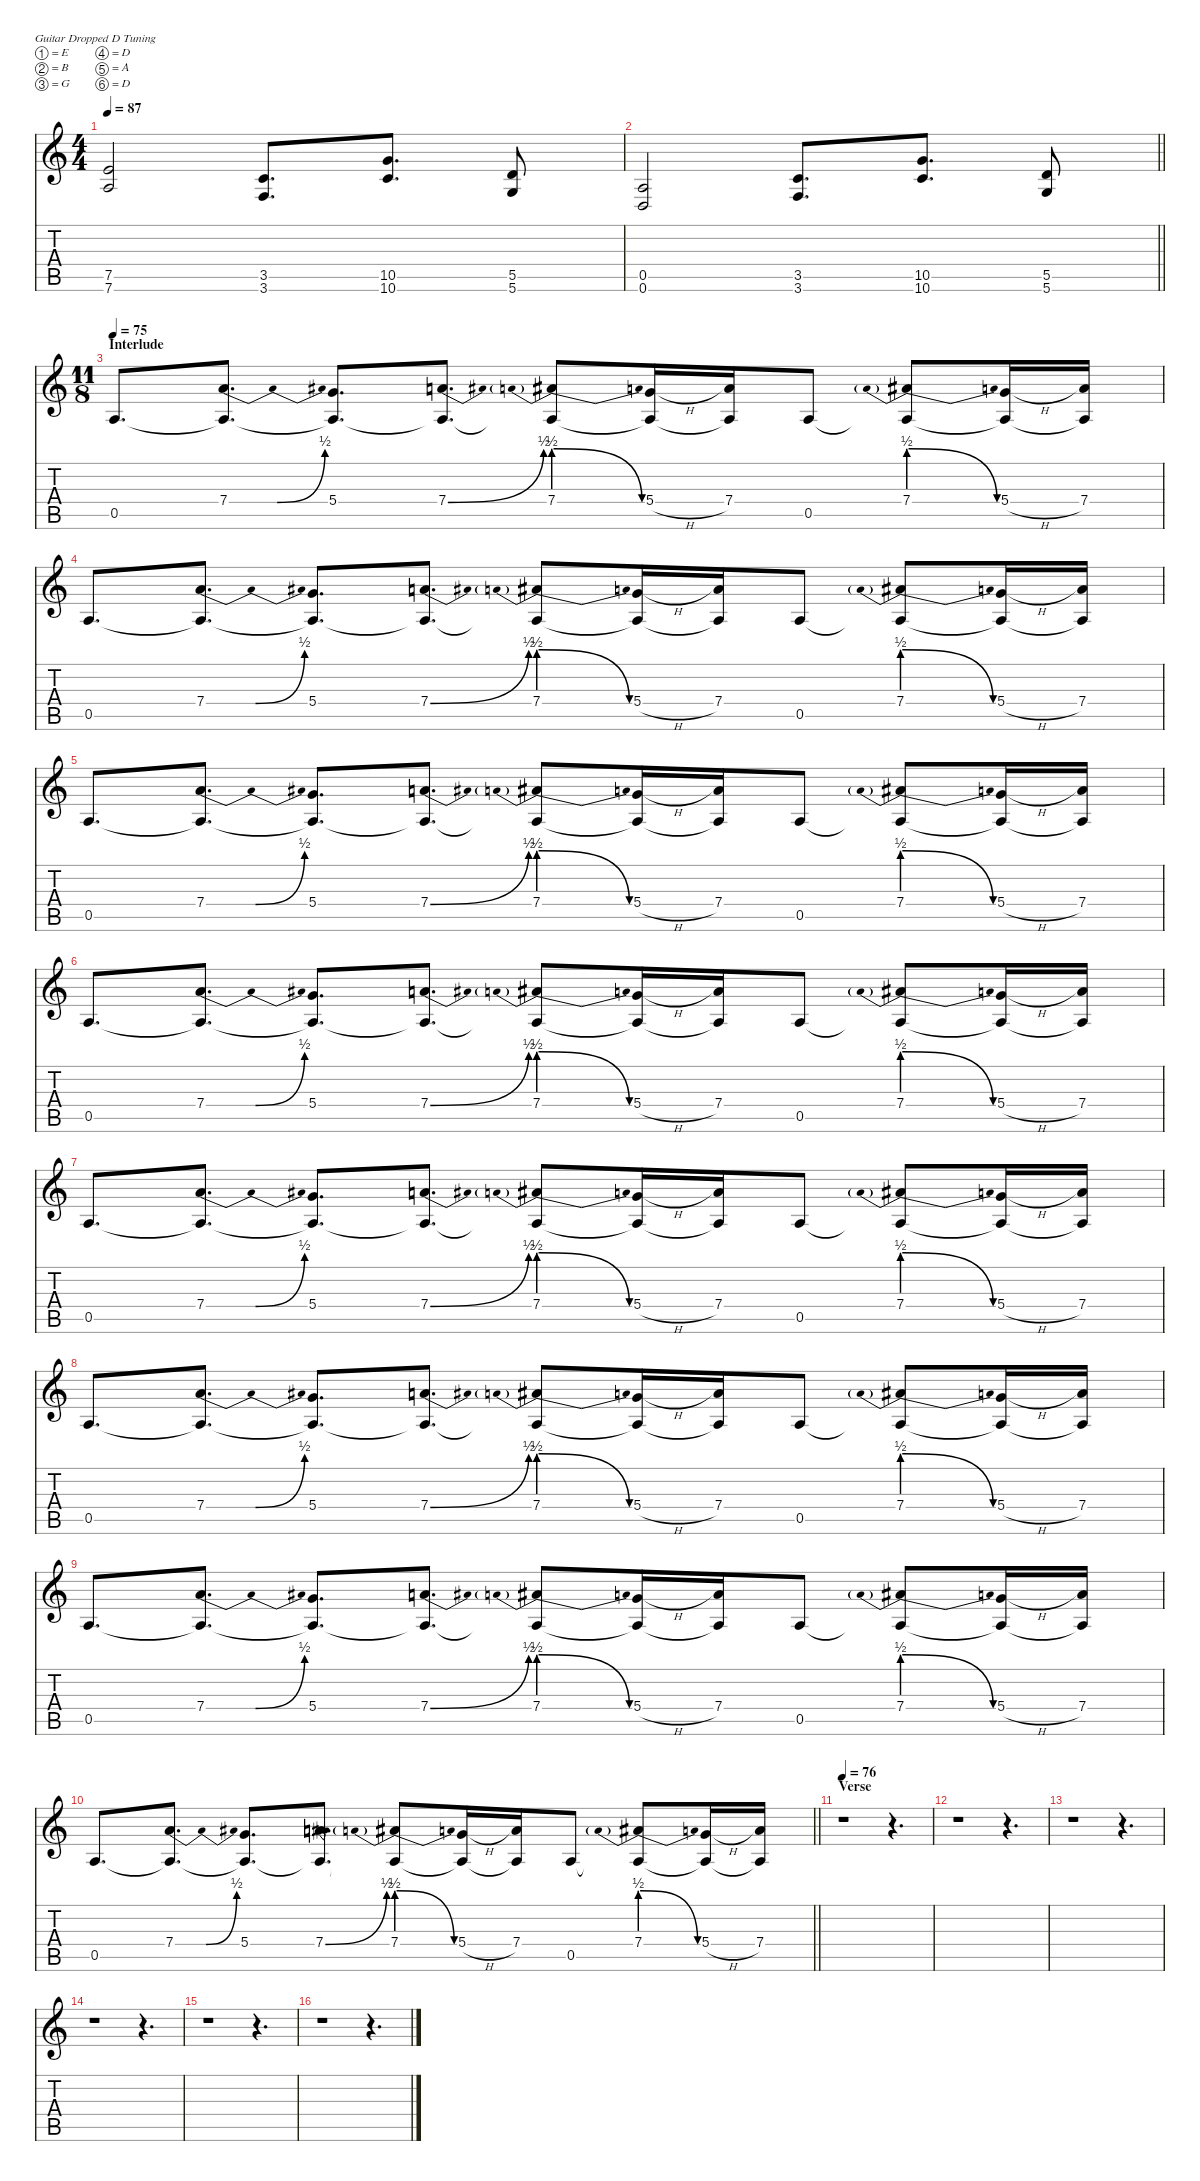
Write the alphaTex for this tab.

\defaultSystemsLayout 4
\hideDynamics
\bracketExtendMode nobrackets
\singleTrackTrackNamePolicy hidden
\multiTrackTrackNamePolicy hidden
\otherSystemsTrackNameOrientation horizontal
\track ("Right Guitar" "dist.guit.") {mute instrument distortionguitar}
\staff {score tabs}
\tuning (E4 B3 G3 D3 A2 D2)
\ts (4 4)
\section ("" "")
\tempo 87
\clef g2
\ks c
(7.5 7.6).2{dy f} (3.5 3.6).8{d} (10.5 10.6).8{d} (5.5 5.6).8 |
\barLineRight lightlight
(0.5 0.6).2 (3.5 3.6).8{d} (10.5 10.6).8{d} (5.5 5.6).8 |
\ts (11 8)
\beaming (8 3 3 3 2)
\section ("" "Interlude")
\tempo 75
0.5.8{d} (7.4{be (bendrelease 0 0 25.0000008 2 39.999998399999996 2 19.999999199999998 0)} 0.5{t}).8{d} (5.4 0.5{t}).8{d} (7.4{be (bend 0 0 25.0000008 2)} 0.5{t}).8{d} (7.4{be (prebendrelease 0 2 30 0)} 0.5{t}).8 (5.4{h} 0.5{t}).16 (7.4 0.5{t}).16{dy ff} 0.5.8{dy f} (7.4{be (prebendrelease 0 2 30 0)} 0.5{t}).8 (5.4{h} 0.5{t}).16 (7.4 0.5{t}).16{dy ff} |
0.5.8{d dy f} (7.4{be (bendrelease 0 0 25.0000008 2 39.999998399999996 2 19.999999199999998 0)} 0.5{t}).8{d} (5.4 0.5{t}).8{d} (7.4{be (bend 0 0 25.0000008 2)} 0.5{t}).8{d} (7.4{be (prebendrelease 0 2 30 0)} 0.5{t}).8 (5.4{h} 0.5{t}).16 (7.4 0.5{t}).16{dy ff} 0.5.8{dy f} (7.4{be (prebendrelease 0 2 30 0)} 0.5{t}).8 (5.4{h} 0.5{t}).16 (7.4 0.5{t}).16{dy ff} |
0.5.8{d dy f} (7.4{be (bendrelease 0 0 25.0000008 2 39.999998399999996 2 19.999999199999998 0)} 0.5{t}).8{d} (5.4 0.5{t}).8{d} (7.4{be (bend 0 0 25.0000008 2)} 0.5{t}).8{d} (7.4{be (prebendrelease 0 2 30 0)} 0.5{t}).8 (5.4{h} 0.5{t}).16 (7.4 0.5{t}).16{dy ff} 0.5.8{dy f} (7.4{be (prebendrelease 0 2 30 0)} 0.5{t}).8 (5.4{h} 0.5{t}).16 (7.4 0.5{t}).16{dy ff} |
0.5.8{d dy f} (7.4{be (bendrelease 0 0 25.0000008 2 39.999998399999996 2 19.999999199999998 0)} 0.5{t}).8{d} (5.4 0.5{t}).8{d} (7.4{be (bend 0 0 25.0000008 2)} 0.5{t}).8{d} (7.4{be (prebendrelease 0 2 30 0)} 0.5{t}).8 (5.4{h} 0.5{t}).16 (7.4 0.5{t}).16{dy ff} 0.5.8{dy f} (7.4{be (prebendrelease 0 2 30 0)} 0.5{t}).8 (5.4{h} 0.5{t}).16 (7.4 0.5{t}).16{dy ff} |
0.5.8{d dy f} (7.4{be (bendrelease 0 0 25.0000008 2 39.999998399999996 2 19.999999199999998 0)} 0.5{t}).8{d} (5.4 0.5{t}).8{d} (7.4{be (bend 0 0 25.0000008 2)} 0.5{t}).8{d} (7.4{be (prebendrelease 0 2 30 0)} 0.5{t}).8 (5.4{h} 0.5{t}).16 (7.4 0.5{t}).16{dy ff} 0.5.8{dy f} (7.4{be (prebendrelease 0 2 30 0)} 0.5{t}).8 (5.4{h} 0.5{t}).16 (7.4 0.5{t}).16{dy ff} |
0.5.8{d dy f} (7.4{be (bendrelease 0 0 25.0000008 2 39.999998399999996 2 19.999999199999998 0)} 0.5{t}).8{d} (5.4 0.5{t}).8{d} (7.4{be (bend 0 0 25.0000008 2)} 0.5{t}).8{d} (7.4{be (prebendrelease 0 2 30 0)} 0.5{t}).8 (5.4{h} 0.5{t}).16 (7.4 0.5{t}).16{dy ff} 0.5.8{dy f} (7.4{be (prebendrelease 0 2 30 0)} 0.5{t}).8 (5.4{h} 0.5{t}).16 (7.4 0.5{t}).16{dy ff} |
0.5.8{d dy f} (7.4{be (bendrelease 0 0 25.0000008 2 39.999998399999996 2 19.999999199999998 0)} 0.5{t}).8{d} (5.4 0.5{t}).8{d} (7.4{be (bend 0 0 25.0000008 2)} 0.5{t}).8{d} (7.4{be (prebendrelease 0 2 30 0)} 0.5{t}).8 (5.4{h} 0.5{t}).16 (7.4 0.5{t}).16{dy ff} 0.5.8{dy f} (7.4{be (prebendrelease 0 2 30 0)} 0.5{t}).8 (5.4{h} 0.5{t}).16 (7.4 0.5{t}).16{dy ff} |
\barLineRight lightlight
0.5.8{d dy f} (7.4{be (bendrelease 0 0 25.0000008 2 39.999998399999996 2 19.999999199999998 0)} 0.5{t}).8{d} (5.4 0.5{t}).8{d} (7.4{be (bend 0 0 25.0000008 2)} 0.5{t}).8{d} (7.4{be (prebendrelease 0 2 30 0)} 0.5{t}).8 (5.4{h} 0.5{t}).16 (7.4 0.5{t}).16{dy ff} 0.5.8{dy f} (7.4{be (prebendrelease 0 2 30 0)} 0.5{t}).8 (5.4{h} 0.5{t}).16 (7.4 0.5{t}).16{dy ff} |
\section ("" "Verse")
\tempo 76
r.1 r.4{d} |
r.1 r.4{d} |
r.1 r.4{d} |
r.1 r.4{d} |
r.1 r.4{d} |
r.1 r.4{d}
